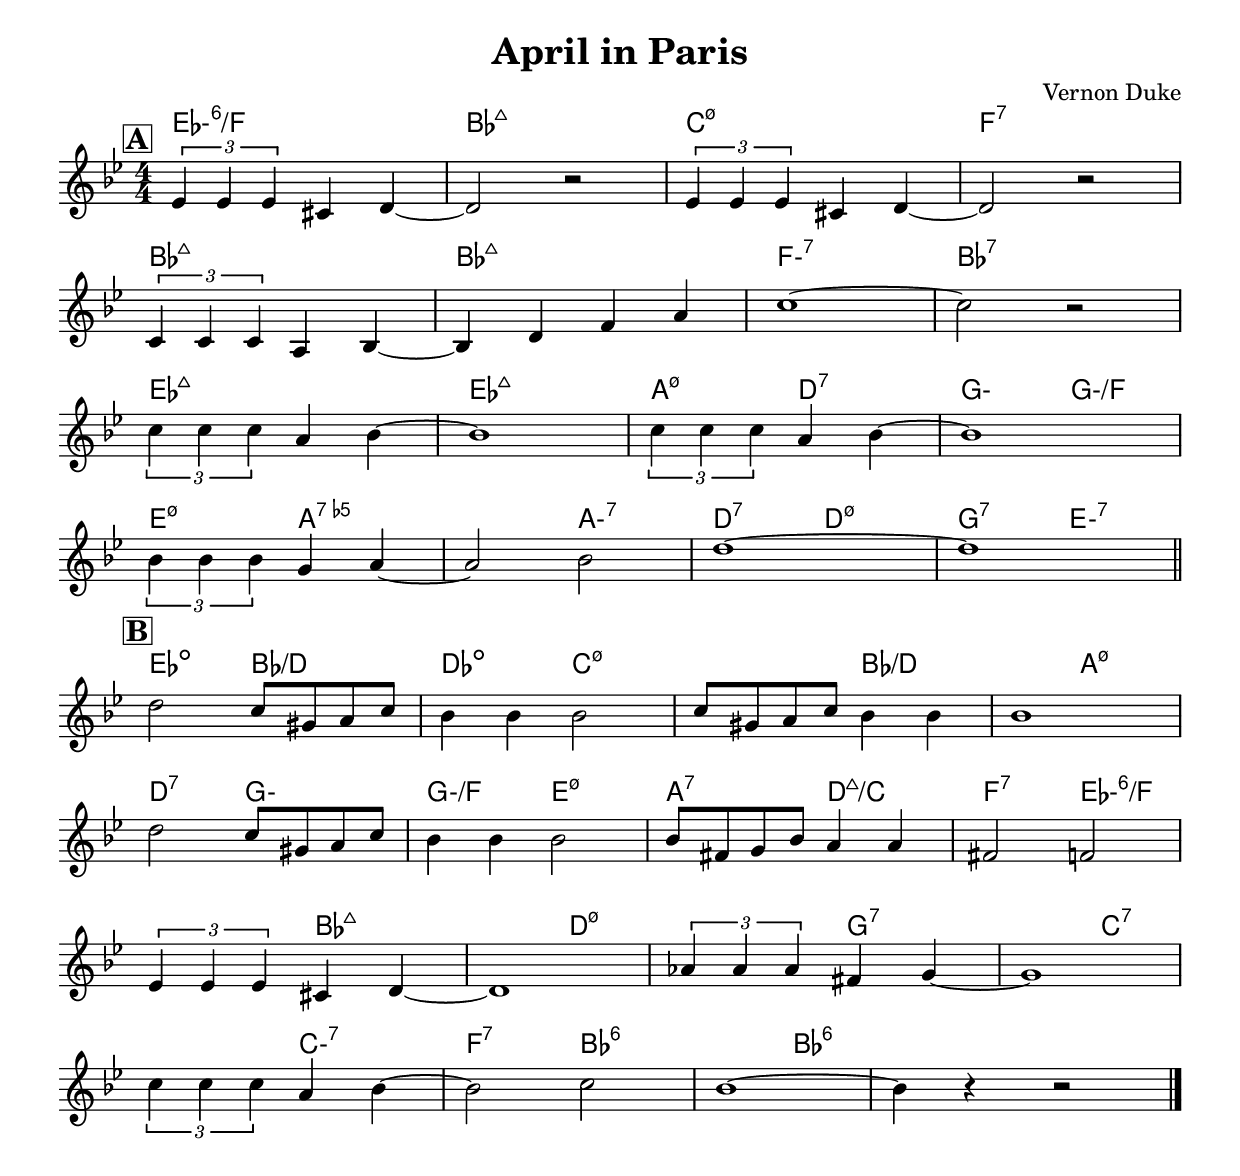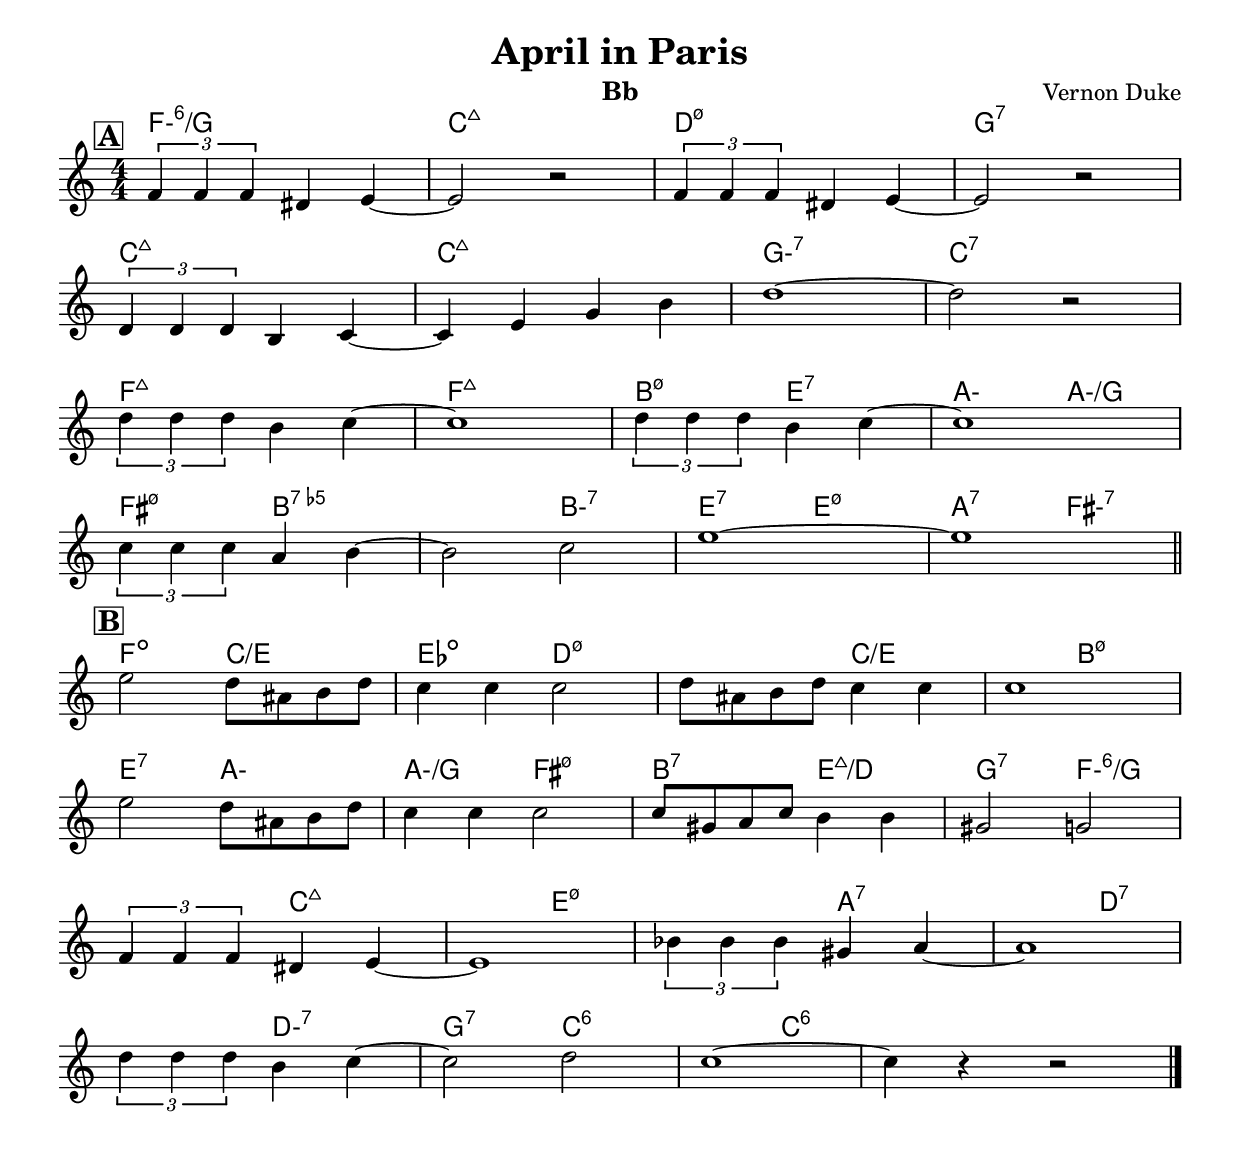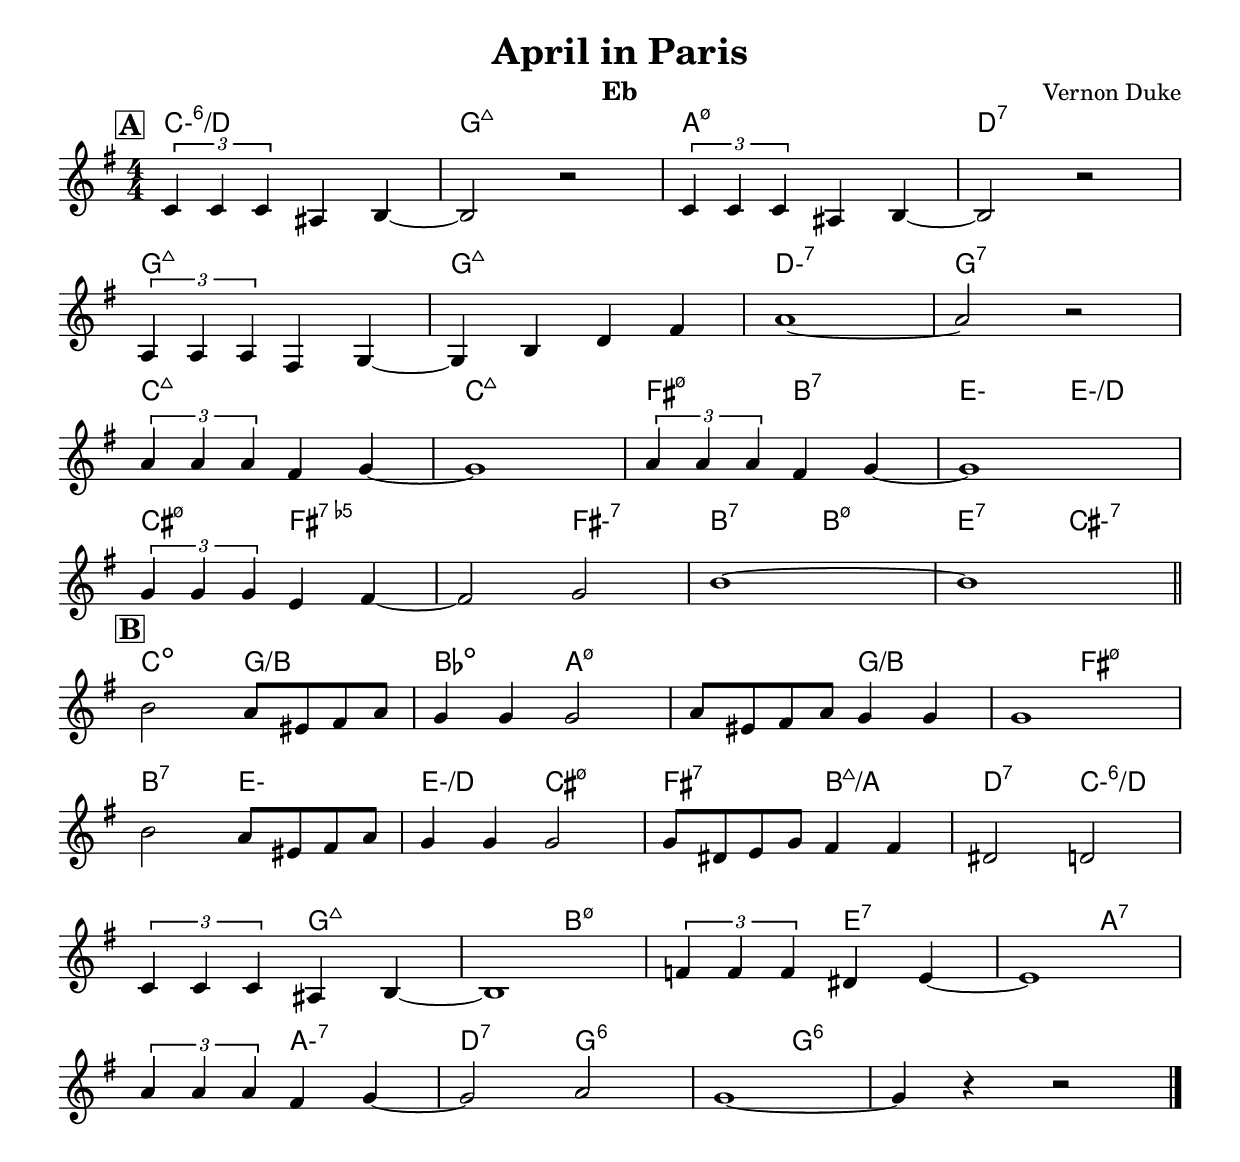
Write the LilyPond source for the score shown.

\version "2.20.0"

\version "2.20.0"

\layout {
  indent = #0
  \set minorChordModifier = \markup { "-" }
  \context {
    \Score
    \omit BarNumber
  }
  \override Glissando.style = #'zigzag
}


\header{
  title = "April in Paris"
  composer = "Vernon Duke"
}

music = <<
	\chords
	{
	  es1:m6/f
	  bes1:maj7
	  c1:m7.5-
	  f1:7

	  bes1:maj7
	  bes1:maj7
	  f1:m7
	  bes1:7

	  es1:maj7
	  es1:maj7
	  a2:m7.5- d2:7
	  g2:m g2:m/f

	  e:m7.5-
	  a1:7.5-
	  a2:m7 d2:7
	  d2:m7.5- g2:7

	  e2:m7 es2:dim
	  bes2/d des2:dim
	  c1:m7.5-
	  bes1/d

	  a2:m7.5- d2:7
	  g2:m g2:m/f
	  e2:m7.5- a2:7.5
	  d2:maj7/c f2:7

	  es1:m6/f
	  bes1:maj7
	  d1:m7.5-
	  g1:7.5

	  c1:7
	  c2:m7 f2:7
	  bes1:6
	  bes1:6
	}

	\relative
	{
	  \key bes \major
	  \time 4/4
	  \numericTimeSignature

	  \mark \markup { \box \bold A }
	  \tuplet 3/2 { es'4 es es } cis4 d4~
	  d2 r2
	  \tuplet 3/2 { es4 es es } cis4 d4~
	  d2 r2
	  \break

	  \tuplet 3/2 { c4 c c } a4 bes4~
	  bes4 d4 f4 a4
	  c1~
	  c2 r2
	  \break

	  \tuplet 3/2 { c4 c c } a4 bes4~
	  bes1
	  \tuplet 3/2 { c4 c c } a4 bes4~
	  bes1
	  \break

	  \tuplet 3/2 { bes4 bes bes } g4 a4~
	  a2 bes2
	  d1~
	  d1
	  \bar "||" \break

	  \mark \markup { \box \bold B }
	  d2 c8[ gis8 a c]
	  bes4 bes4 bes2
	  c8[ gis8 a c] bes4 bes4
	  bes1
	  \break

	  d2 c8[ gis8 a c]
	  bes4 bes4 bes2
	  bes8[ fis8 g bes] a4 a4
	  fis2 f2
	  \break

	  \tuplet 3/2 { es4 es es } cis4 d4~
	  d1
	  \tuplet 3/2 { as'4 as as } fis4 g4~
	  g1
	  \break

	  \tuplet 3/2 { c4 c c } a4 bes4~
	  bes2 c2
	  bes1~
	  bes4 r4 r2
	  \bar "|."
	}
>>

\book
{
	\score
	{
		\music
	}
}

\book
{
	\bookOutputSuffix "Bb"

	\header{
		instrument = "Bb"
	}

	\score
	{
		\transpose g a
		\relative c
		{
			\music
		}
	}
}

\book
{
	\bookOutputSuffix "Eb"

	\header{
		instrument = "Eb"
	}

	\score
	{
		\transpose g e
		\relative c
		{
			\music
		}
	}
}

